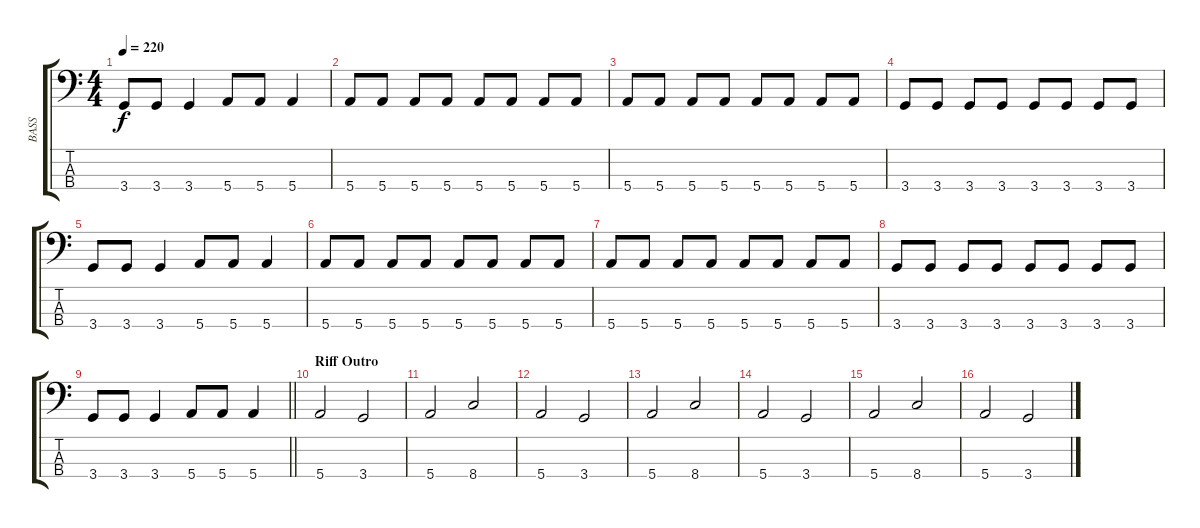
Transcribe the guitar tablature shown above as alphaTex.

\track ("BASS" "BASS") {instrument electricbassfinger}
\staff {score tabs}
\tuning (G2 D2 A1 E1) {hide}
\ts (4 4)
\tempo 220
\clef f4
\ks c
3.4.8{dy f} 3.4.8 3.4.4 5.4.8 5.4.8 5.4.4 |
5.4.8 5.4.8 5.4.8 5.4.8 5.4.8 5.4.8 5.4.8 5.4.8 |
5.4.8 5.4.8 5.4.8 5.4.8 5.4.8 5.4.8 5.4.8 5.4.8 |
3.4.8 3.4.8 3.4.8 3.4.8 3.4.8 3.4.8 3.4.8 3.4.8 |
3.4.8 3.4.8 3.4.4 5.4.8 5.4.8 5.4.4 |
5.4.8 5.4.8 5.4.8 5.4.8 5.4.8 5.4.8 5.4.8 5.4.8 |
5.4.8 5.4.8 5.4.8 5.4.8 5.4.8 5.4.8 5.4.8 5.4.8 |
3.4.8 3.4.8 3.4.8 3.4.8 3.4.8 3.4.8 3.4.8 3.4.8 |
\barLineRight lightlight
3.4.8 3.4.8 3.4.4 5.4.8 5.4.8 5.4.4 |
\section ("" "Riff Outro")
5.4.2 3.4.2 |
5.4.2 8.4.2 |
5.4.2 3.4.2 |
5.4.2 8.4.2 |
5.4.2 3.4.2 |
5.4.2 8.4.2 |
5.4.2 3.4.2
